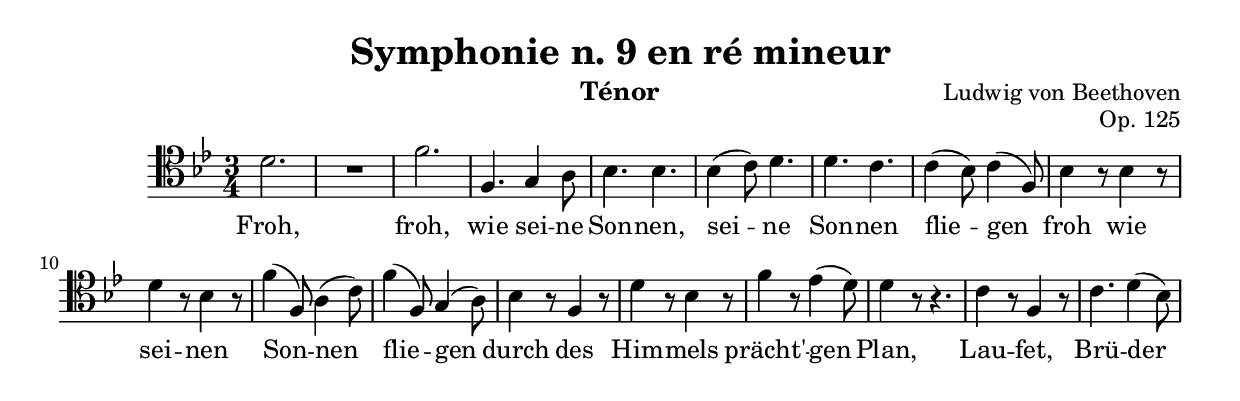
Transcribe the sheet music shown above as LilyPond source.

\version "2.18.2"
\include "italiano.ly"

tenor = \relative do'
{
    \clef tenor
    \key sib \major
    \time 3/4
    
    re2. |
    R2. |
    fa |
    fa,4. sol4 la8 |
    sib4. sib |
    sib4( do8) re4. |
    re do |
    do4( sib8) do4( fa,8) |
    sib4 r8 sib4 r8 |
    re4 r8 sib4 r8 |
    fa'4( fa,8) la4( do8) |
    fa4( fa,8) sol4( la8) |
    sib4 r8 fa4 r8 |
    re'4 r8 sib4 r8 |
    fa'4 r8 mib4( re8) |
    re4 r8 r4. |
    do4 r8 fa,4 r8 |
    do'4. re4( sib8) |
}

tenor_lyrics = \lyricmode
{
    Froh, froh, wie sei -- ne Son -- nen,
    sei -- ne Son -- nen flie -- gen
    froh wie sei -- nen Son -- nen flie -- gen |
    durch des Him -- mels prächt' -- gen Plan,
    Lau -- fet, Brü -- der
}


\header {
    title = "Symphonie n. 9 en ré mineur"
    composer = "Ludwig von Beethoven"
    opus = "Op. 125"
    instrument = "Ténor"
}

\score {
    \new Staff
    {
        \compressFullBarRests
        <<
            \new Voice = "SoloTenor"
            {
                \tenor
            }
            \new Lyrics
            {
                \lyricsto "SoloTenor"
                \tenor_lyrics
            }
        >>
    }
}